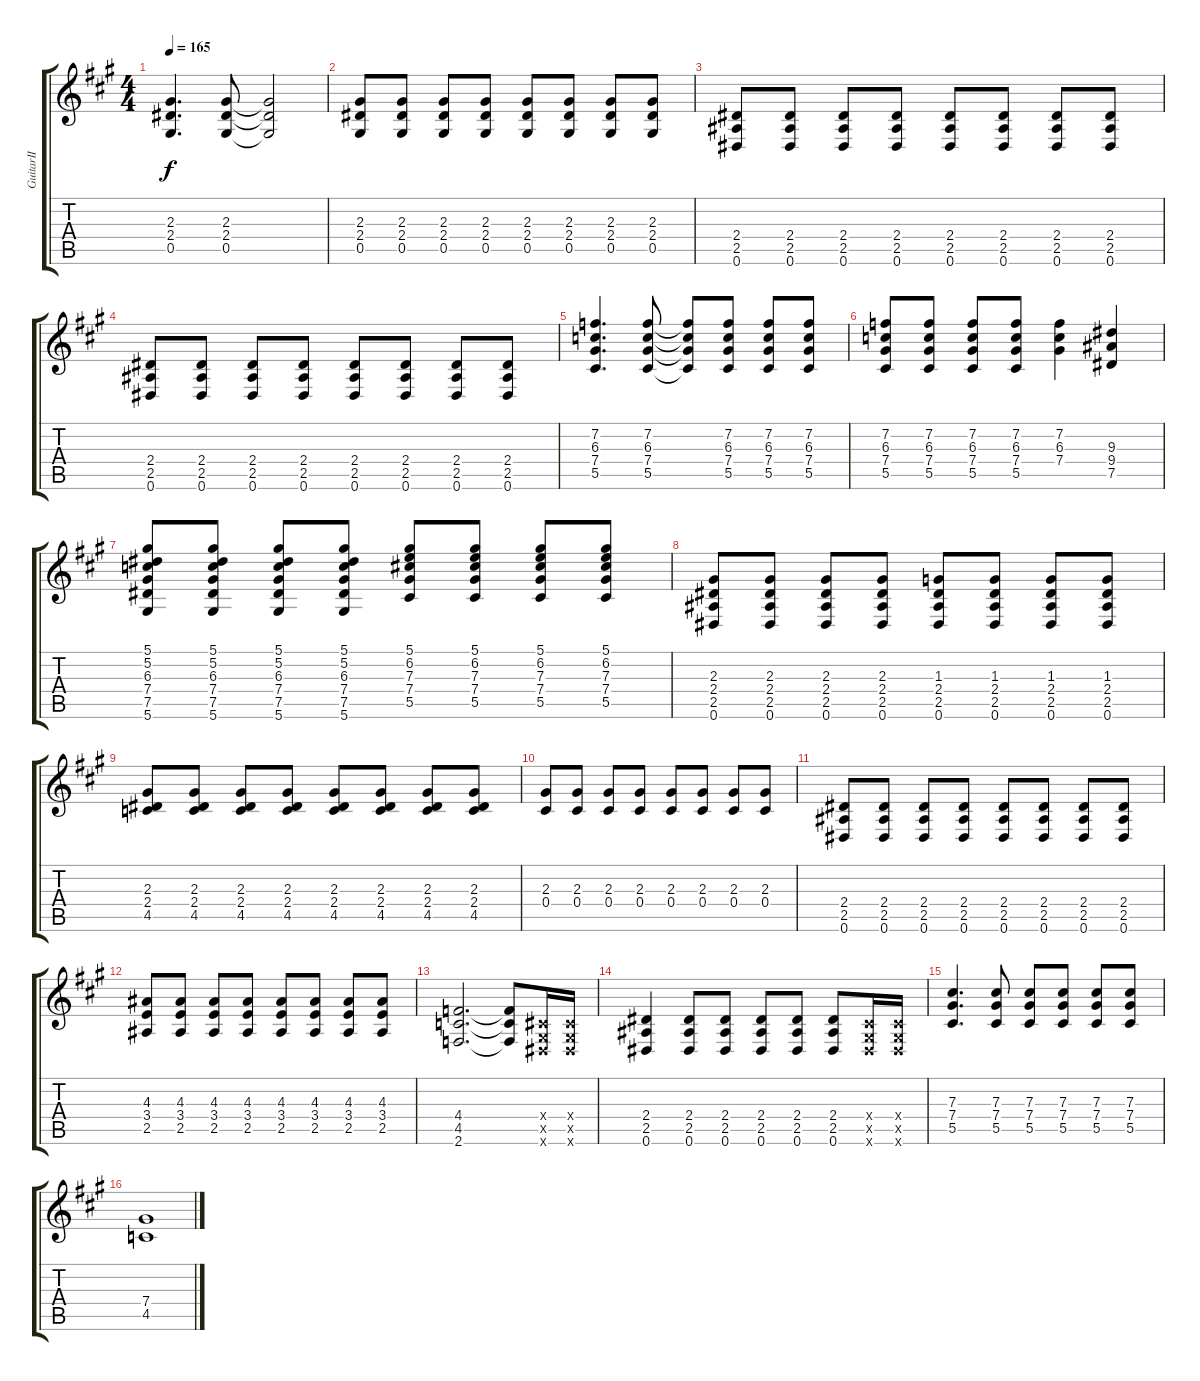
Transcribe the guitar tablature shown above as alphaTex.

\track ("GuitarⅡ" "GuitarⅡ") {instrument electricguitarmuted}
\staff {score tabs}
\tuning (Eb4 Bb3 Gb3 Db3 Ab2 Eb2) {hide}
\ts (4 4)
\tempo 165
\clef g2
\ks a
(2.3 2.4 0.5).4{d dy f} (2.3 2.4 0.5).8 (2.3{t} 2.4{t} 0.5{t}).2 |
(2.3 2.4 0.5).8 (2.3 2.4 0.5).8 (2.3 2.4 0.5).8 (2.3 2.4 0.5).8 (2.3 2.4 0.5).8 (2.3 2.4 0.5).8 (2.3 2.4 0.5).8 (2.3 2.4 0.5).8 |
(2.4 2.5 0.6).8 (2.4 2.5 0.6).8 (2.4 2.5 0.6).8 (2.4 2.5 0.6).8 (2.4 2.5 0.6).8 (2.4 2.5 0.6).8 (2.4 2.5 0.6).8 (2.4 2.5 0.6).8 |
(2.4 2.5 0.6).8 (2.4 2.5 0.6).8 (2.4 2.5 0.6).8 (2.4 2.5 0.6).8 (2.4 2.5 0.6).8 (2.4 2.5 0.6).8 (2.4 2.5 0.6).8 (2.4 2.5 0.6).8 |
(7.2 6.3 7.4 5.5).4{d} (7.2 6.3 7.4 5.5).8 (7.2{t} 6.3{t} 7.4{t} 5.5{t}).8 (7.2 6.3 7.4 5.5).8 (7.2 6.3 7.4 5.5).8 (7.2 6.3 7.4 5.5).8 |
(7.2 6.3 7.4 5.5).8 (7.2 6.3 7.4 5.5).8 (7.2 6.3 7.4 5.5).8 (7.2 6.3 7.4 5.5).8 (7.2 6.3 7.4).4 (9.3 9.4 7.5).4 |
(5.1 5.2 6.3 7.4 7.5 5.6).8 (5.1 5.2 6.3 7.4 7.5 5.6).8 (5.1 5.2 6.3 7.4 7.5 5.6).8 (5.1 5.2 6.3 7.4 7.5 5.6).8 (5.1 6.2 7.3 7.4 5.5).8 (5.1 6.2 7.3 7.4 5.5).8 (5.1 6.2 7.3 7.4 5.5).8 (5.1 6.2 7.3 7.4 5.5).8 |
(2.3 2.4 2.5 0.6).8 (2.3 2.4 2.5 0.6).8 (2.3 2.4 2.5 0.6).8 (2.3 2.4 2.5 0.6).8 (1.3 2.4 2.5 0.6).8 (1.3 2.4 2.5 0.6).8 (1.3 2.4 2.5 0.6).8 (1.3 2.4 2.5 0.6).8 |
(2.3 2.4 4.5).8 (2.3 2.4 4.5).8 (2.3 2.4 4.5).8 (2.3 2.4 4.5).8 (2.3 2.4 4.5).8 (2.3 2.4 4.5).8 (2.3 2.4 4.5).8 (2.3 2.4 4.5).8 |
(2.3 0.4).8 (2.3 0.4).8 (2.3 0.4).8 (2.3 0.4).8 (2.3 0.4).8 (2.3 0.4).8 (2.3 0.4).8 (2.3 0.4).8 |
(2.4 2.5 0.6).8 (2.4 2.5 0.6).8 (2.4 2.5 0.6).8 (2.4 2.5 0.6).8 (2.4 2.5 0.6).8 (2.4 2.5 0.6).8 (2.4 2.5 0.6).8 (2.4 2.5 0.6).8 |
(4.3 3.4 2.5).8 (4.3 3.4 2.5).8 (4.3 3.4 2.5).8 (4.3 3.4 2.5).8 (4.3 3.4 2.5).8 (4.3 3.4 2.5).8 (4.3 3.4 2.5).8 (4.3 3.4 2.5).8 |
(4.4 4.5 2.6).2{d} (4.4{t} 4.5{t} 2.6{t}).8 (0.4{x} 0.5{x} 0.6{x}).16 (0.4{x} 0.5{x} 0.6{x}).16 |
(2.4 2.5 0.6).4 (2.4 2.5 0.6).8 (2.4 2.5 0.6).8 (2.4 2.5 0.6).8 (2.4 2.5 0.6).8 (2.4 2.5 0.6).8 (0.4{x} 0.5{x} 0.6{x}).16 (0.4{x} 0.5{x} 0.6{x}).16 |
(7.3 7.4 5.5).4{d} (7.3 7.4 5.5).8 (7.3 7.4 5.5).8 (7.3 7.4 5.5).8 (7.3 7.4 5.5).8 (7.3 7.4 5.5).8 |
(7.4 4.5).1
